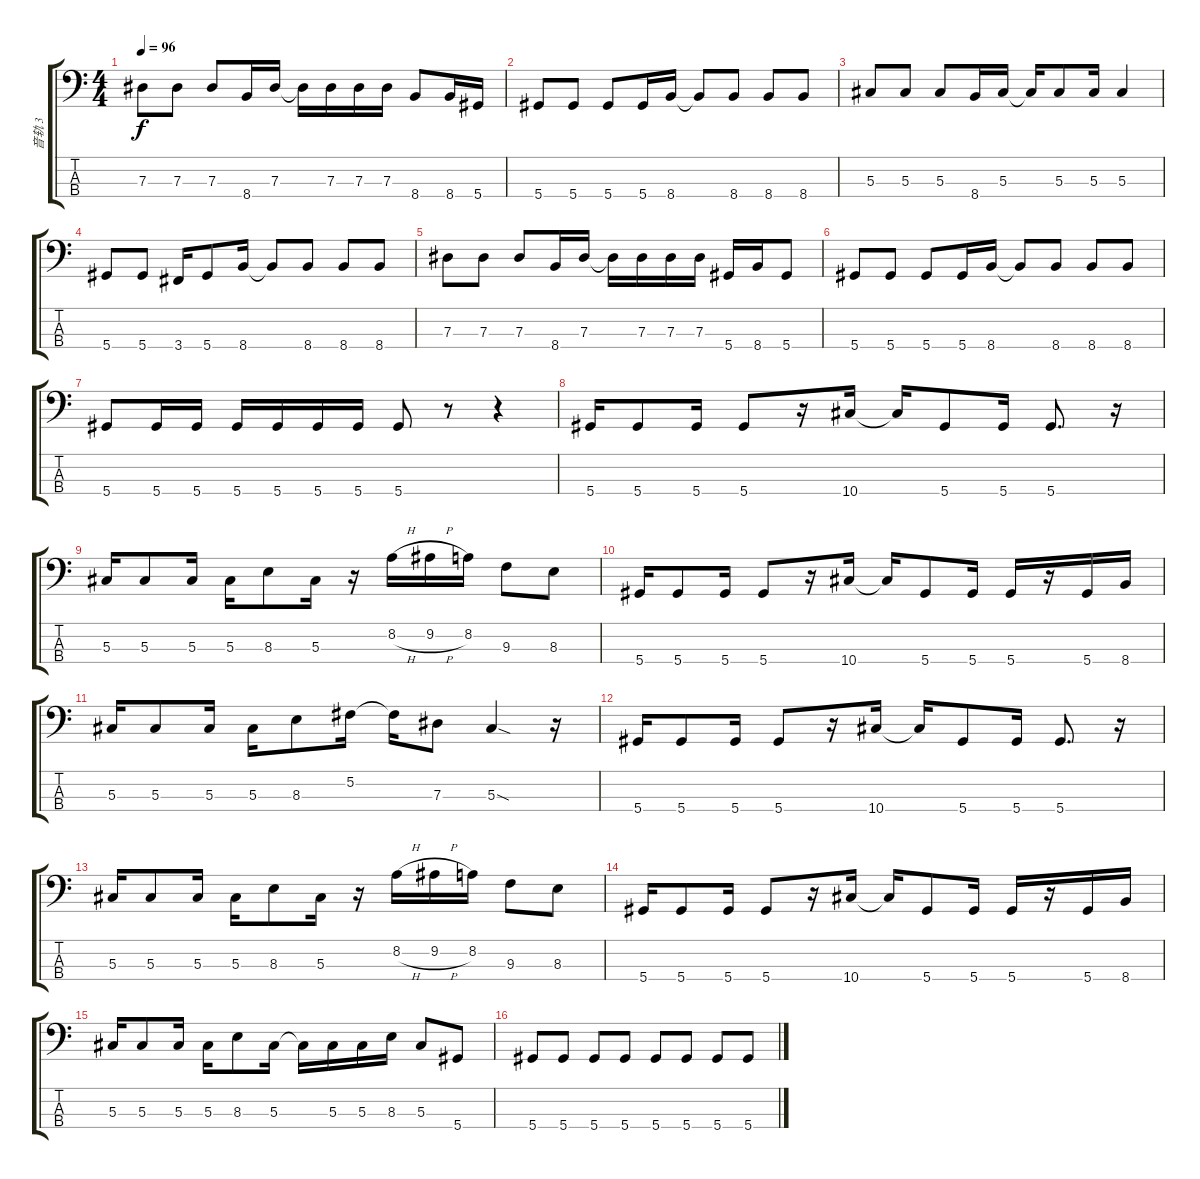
\track ("音轨 3" "音轨 3") {instrument electricbassfinger}
\staff {score tabs}
\tuning (Gb2 Db2 Ab1 Eb1) {hide}
\ts (4 4)
\tempo 96
\clef f4
\ks c
7.3.8{dy f} 7.3.8 7.3.8 8.4.16 7.3.16 7.3{t}.16 7.3.16 7.3.16 7.3.16 8.4.8 8.4.16 5.4.16 |
5.4.8 5.4.8 5.4.8 5.4.16 8.4.16 8.4{t}.8 8.4.8 8.4.8 8.4.8 |
5.3.8 5.3.8 5.3.8 8.4.16 5.3.16 5.3{t}.16 5.3.8 5.3.16 5.3.4 |
5.4.8 5.4.8 3.4.16 5.4.8 8.4.16 8.4{t}.8 8.4.8 8.4.8 8.4.8 |
7.3.8 7.3.8 7.3.8 8.4.16 7.3.16 7.3{t}.16 7.3.16 7.3.16 7.3.16 5.4.16 8.4.16 5.4.8 |
5.4.8 5.4.8 5.4.8 5.4.16 8.4.16 8.4{t}.8 8.4.8 8.4.8 8.4.8 |
5.4.8 5.4.16 5.4.16 5.4.16 5.4.16 5.4.16 5.4.16 5.4.8 r.8 r.4 |
5.4.16 5.4.8 5.4.16 5.4.8 r.16 10.4.16 10.4{t}.16 5.4.8 5.4.16 5.4.8{d} r.16 |
5.3.16 5.3.8 5.3.16 5.3.16 8.3.8 5.3.16 r.16 8.2{h}.16 9.2{h}.16 8.2.16 9.3.8 8.3.8 |
5.4.16 5.4.8 5.4.16 5.4.8 r.16 10.4.16 10.4{t}.16 5.4.8 5.4.16 5.4.16 r.16 5.4.16 8.4.16 |
5.3.16 5.3.8 5.3.16 5.3.16 8.3.8 5.2.16 5.2{t}.16 7.3.8 5.3{sod}.4 r.16 |
5.4.16 5.4.8 5.4.16 5.4.8 r.16 10.4.16 10.4{t}.16 5.4.8 5.4.16 5.4.8{d} r.16 |
5.3.16 5.3.8 5.3.16 5.3.16 8.3.8 5.3.16 r.16 8.2{h}.16 9.2{h}.16 8.2.16 9.3.8 8.3.8 |
5.4.16 5.4.8 5.4.16 5.4.8 r.16 10.4.16 10.4{t}.16 5.4.8 5.4.16 5.4.16 r.16 5.4.16 8.4.16 |
5.3.16 5.3.8 5.3.16 5.3.16 8.3.8 5.3.16 5.3{t}.16 5.3.16 5.3.16 8.3.16 5.3.8 5.4.8 |
5.4.8 5.4.8 5.4.8 5.4.8 5.4.8 5.4.8 5.4.8 5.4.8
